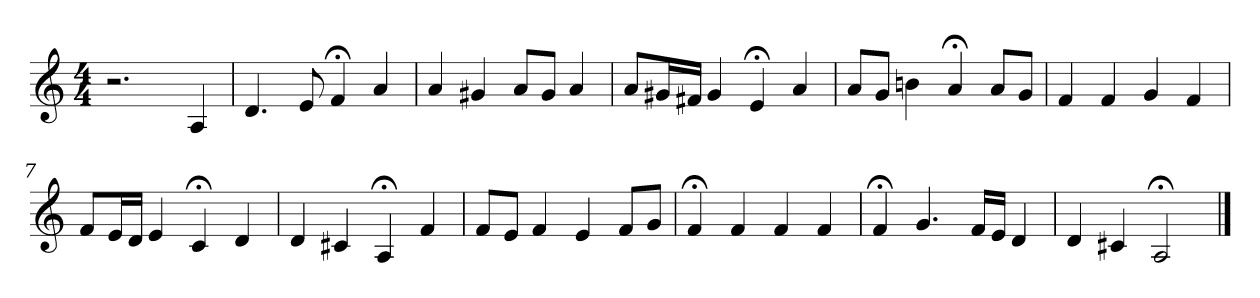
**kern
*part1
*staff1
*clefG2
*M4/4
=1
2.r
4A
=2
4.d
8e
4f;<
4a
=3
4a
4g#X
8a/L
8g#/J
4a
=4
8a/L
16g#X/L
16f#X/JJ
4g#
4e;<
4a
=5
8a/L
8g/J
4bn
4a;<
8a/L
8g/J
=6
4f
4f
4g
4f
=7
8f/L
16e/L
16d/JJ
4e
4c;<
4d
=8
4d
4c#X
4A;<
4f
=9
8f/L
8e/J
4f
4e
8f/L
8g/J
=10
4f;<
4f
4f
4f
=11
4f;<
4.g
16f/LL
16e/JJ
4d
=12
4d
4c#X
2A;<
==
*-
